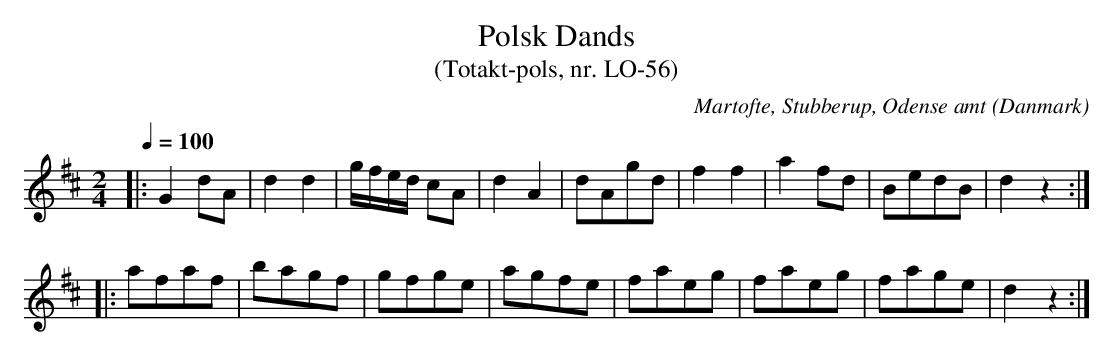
X:1
T:Polsk Dands
T:(Totakt-pols, nr. LO-56)
O:Martofte, Stubberup, Odense amt (Danmark)
M:2/4
L:1/8
Q:1/4=100
K:D
|: G2 dA | d2 d2 | g/f/e/d/ cA | d2A2 | dAgd | f2 f2 | a2 fd | BedB | d2 z2 :|
|:  afaf | bagf | gfge | agfe | faeg | faeg | fage | d2 z2 :|
